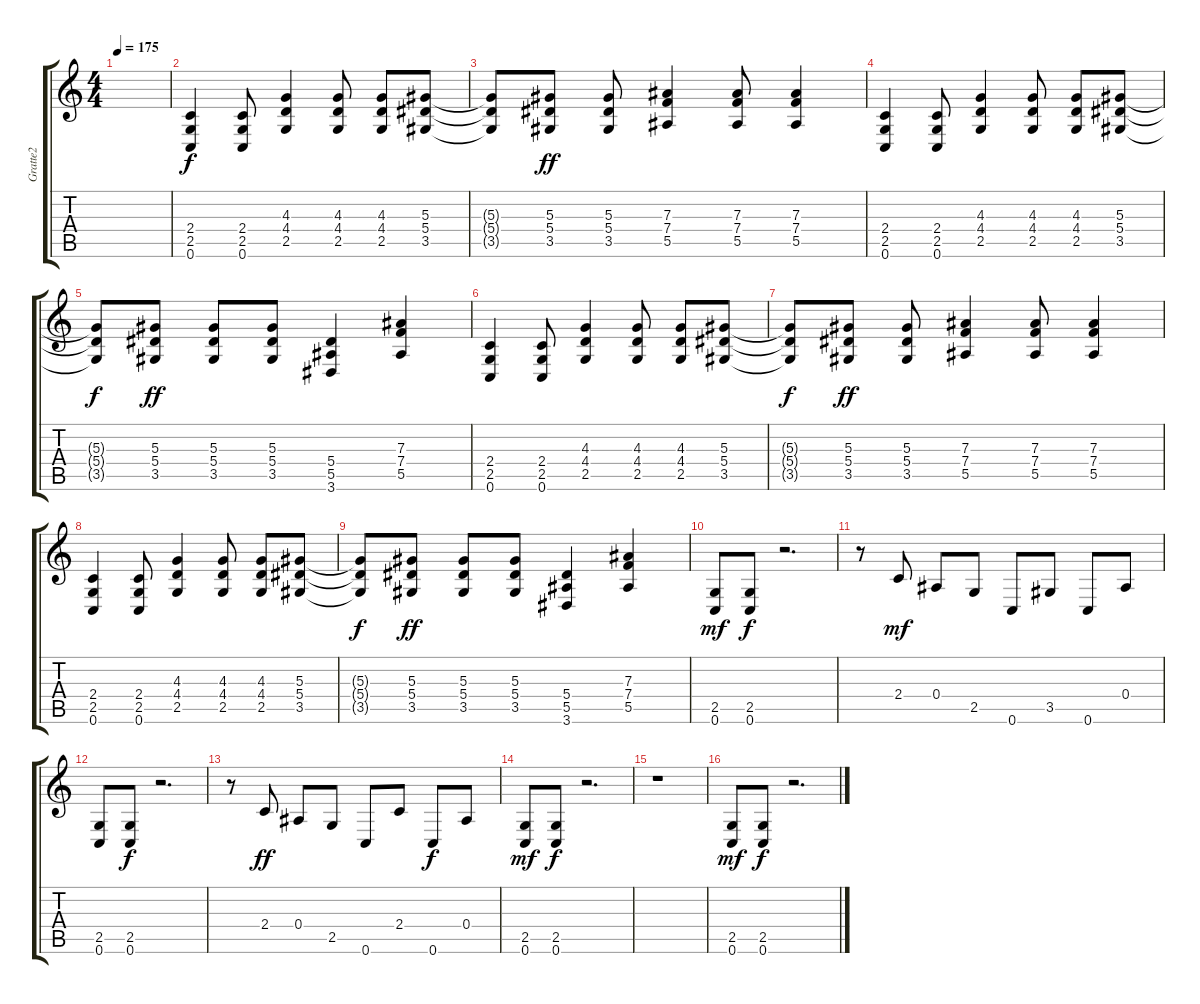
\track ("Gratte2" "Gratte2") {instrument distortionguitar}
\staff {score tabs}
\tuning (C4 G3 Eb3 Bb2 F2 C2) {hide}
\ts (4 4)
\tempo 175
\clef g2
\ks c
|
(2.4 2.5 0.6).4 (2.4 2.5 0.6).8 (4.3 4.4 2.5).4 (4.3 4.4 2.5).8 (4.3 4.4 2.5).8 (5.3 5.4 3.5).8 |
(5.3{t} 5.4{t} 3.5{t}).8{dy f} (5.3 5.4 3.5).8{dy ff} (5.3 5.4 3.5).8 (7.3 7.4 5.5).4 (7.3 7.4 5.5).8 (7.3 7.4 5.5).4 |
(2.4 2.5 0.6).4 (2.4 2.5 0.6).8 (4.3 4.4 2.5).4 (4.3 4.4 2.5).8 (4.3 4.4 2.5).8 (5.3 5.4 3.5).8 |
(5.3{t} 5.4{t} 3.5{t}).8{dy f} (5.3 5.4 3.5).8{dy ff} (5.3 5.4 3.5).8 (5.3 5.4 3.5).8 (5.4 5.5 3.6).4 (7.3 7.4 5.5).4 |
(2.4 2.5 0.6).4 (2.4 2.5 0.6).8 (4.3 4.4 2.5).4 (4.3 4.4 2.5).8 (4.3 4.4 2.5).8 (5.3 5.4 3.5).8 |
(5.3{t} 5.4{t} 3.5{t}).8{dy f} (5.3 5.4 3.5).8{dy ff} (5.3 5.4 3.5).8 (7.3 7.4 5.5).4 (7.3 7.4 5.5).8 (7.3 7.4 5.5).4 |
(2.4 2.5 0.6).4 (2.4 2.5 0.6).8 (4.3 4.4 2.5).4 (4.3 4.4 2.5).8 (4.3 4.4 2.5).8 (5.3 5.4 3.5).8 |
(5.3{t} 5.4{t} 3.5{t}).8{dy f} (5.3 5.4 3.5).8{dy ff} (5.3 5.4 3.5).8 (5.3 5.4 3.5).8 (5.4 5.5 3.6).4 (7.3 7.4 5.5).4 |
(2.5 0.6).8{dy mf} (2.5 0.6).8{dy f} r.2{d} |
r.8 2.4.8{dy mf} 0.4.8 2.5.8 0.6.8 3.5.8 0.6.8 0.4.8 |
(2.5 0.6).8 (2.5 0.6).8{dy f} r.2{d} |
r.8 2.4.8{dy ff} 0.4.8 2.5.8 0.6.8 2.4.8 0.6.8{dy f} 0.4.8 |
(2.5 0.6).8{dy mf} (2.5 0.6).8{dy f} r.2{d} |
r.1 |
(2.5 0.6).8{dy mf} (2.5 0.6).8{dy f} r.2{d}
